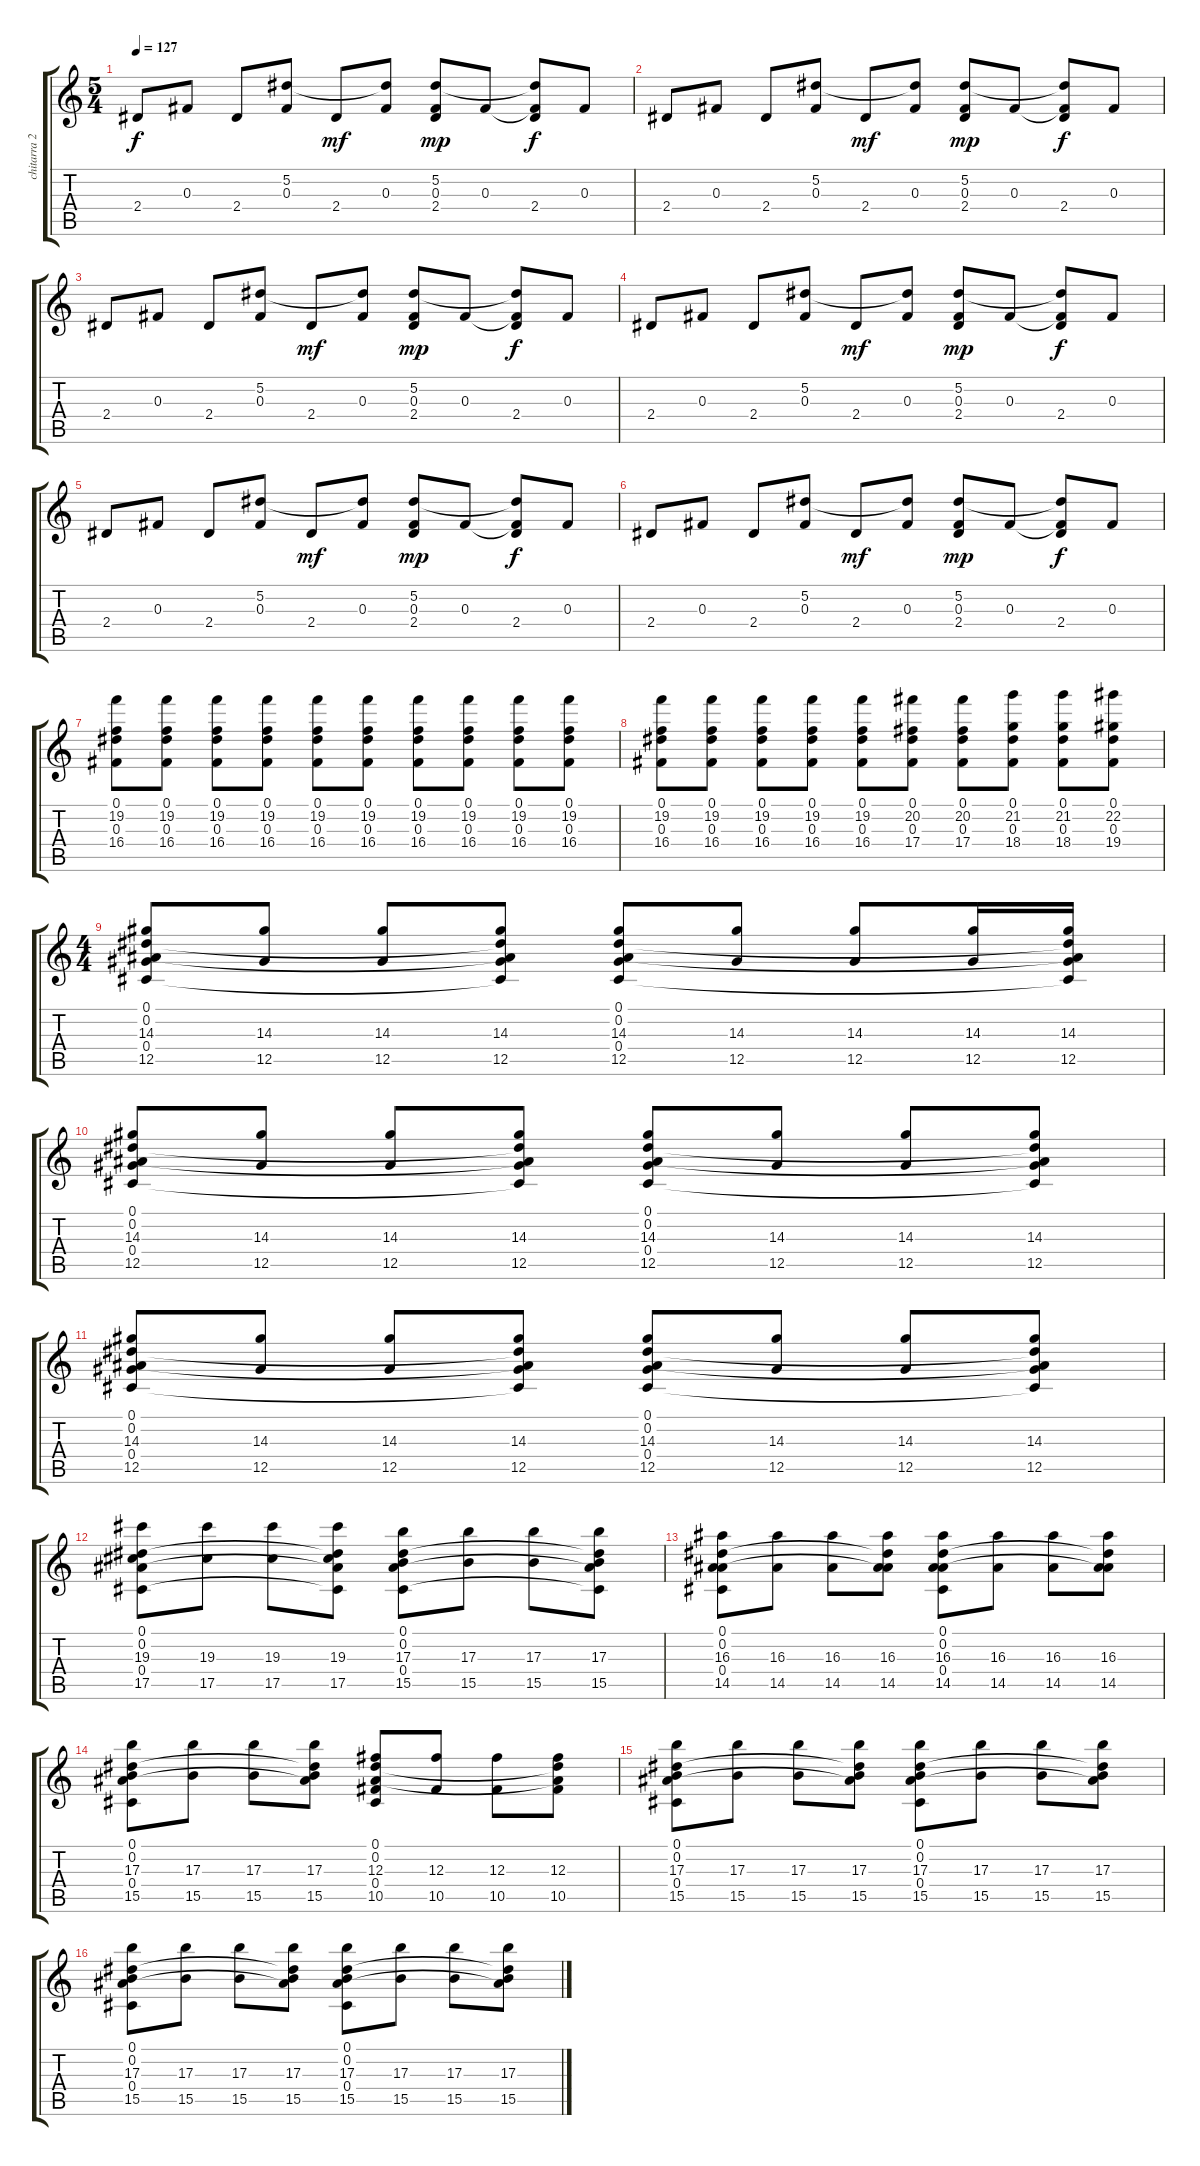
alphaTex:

\track ("chitarra 2" "chitarra 2") {instrument overdrivenguitar}
\staff {score tabs}
\tuning (Eb4 Bb3 Gb3 Db3 Ab2 Eb2) {hide}
\ts (5 4)
\tempo 127
\clef g2
\ks c
2.4.8{dy f} 0.3.8 2.4.8 (5.2 0.3).8 2.4.8{dy mf} (5.2{t} 0.3).8 (5.2 0.3 2.4).8{dy mp} 0.3.8 (5.2{t} 0.3{t} 2.4).8{dy f} 0.3.8 |
2.4.8 0.3.8 2.4.8 (5.2 0.3).8 2.4.8{dy mf} (5.2{t} 0.3).8 (5.2 0.3 2.4).8{dy mp} 0.3.8 (5.2{t} 0.3{t} 2.4).8{dy f} 0.3.8 |
2.4.8 0.3.8 2.4.8 (5.2 0.3).8 2.4.8{dy mf} (5.2{t} 0.3).8 (5.2 0.3 2.4).8{dy mp} 0.3.8 (5.2{t} 0.3{t} 2.4).8{dy f} 0.3.8 |
2.4.8 0.3.8 2.4.8 (5.2 0.3).8 2.4.8{dy mf} (5.2{t} 0.3).8 (5.2 0.3 2.4).8{dy mp} 0.3.8 (5.2{t} 0.3{t} 2.4).8{dy f} 0.3.8 |
2.4.8 0.3.8 2.4.8 (5.2 0.3).8 2.4.8{dy mf} (5.2{t} 0.3).8 (5.2 0.3 2.4).8{dy mp} 0.3.8 (5.2{t} 0.3{t} 2.4).8{dy f} 0.3.8 |
2.4.8 0.3.8 2.4.8 (5.2 0.3).8 2.4.8{dy mf} (5.2{t} 0.3).8 (5.2 0.3 2.4).8{dy mp} 0.3.8 (5.2{t} 0.3{t} 2.4).8{dy f} 0.3.8 |
(0.1 19.2 0.3 16.4).8 (0.1 19.2 0.3 16.4).8 (0.1 19.2 0.3 16.4).8 (0.1 19.2 0.3 16.4).8 (0.1 19.2 0.3 16.4).8 (0.1 19.2 0.3 16.4).8 (0.1 19.2 0.3 16.4).8 (0.1 19.2 0.3 16.4).8 (0.1 19.2 0.3 16.4).8 (0.1 19.2 0.3 16.4).8 |
(0.1 19.2 0.3 16.4).8{volume 12} (0.1 19.2 0.3 16.4).8 (0.1 19.2 0.3 16.4).8 (0.1 19.2 0.3 16.4).8 (0.1 19.2 0.3 16.4).8 (0.1 20.2 0.3 17.4).8 (0.1 20.2 0.3 17.4).8 (0.1 21.2 0.3 18.4).8 (0.1 21.2 0.3 18.4).8 (0.1 22.2 0.3 19.4).8 |
\ts (4 4)
(0.1 0.2 14.3 0.4 12.5).8{volume 11 instrument overdrivenguitar} (14.3 12.5).8 (14.3 12.5).8 (0.1{t} 0.2{t} 14.3 0.4{t} 12.5).8 (0.1 0.2 14.3 0.4 12.5).8 (14.3 12.5).8 (14.3 12.5).8 (14.3 12.5).16 (0.1{t} 0.2{t} 14.3 0.4{t} 12.5).16 |
(0.1 0.2 14.3 0.4 12.5).8 (14.3 12.5).8 (14.3 12.5).8 (0.1{t} 0.2{t} 14.3 0.4{t} 12.5).8 (0.1 0.2 14.3 0.4 12.5).8 (14.3 12.5).8 (14.3 12.5).8 (0.1{t} 0.2{t} 14.3 0.4{t} 12.5).8 |
(0.1 0.2 14.3 0.4 12.5).8 (14.3 12.5).8 (14.3 12.5).8 (0.1{t} 0.2{t} 14.3 0.4{t} 12.5).8 (0.1 0.2 14.3 0.4 12.5).8 (14.3 12.5).8 (14.3 12.5).8 (0.1{t} 0.2{t} 14.3 0.4{t} 12.5).8 |
(0.1 0.2 19.3 0.4 17.5).8 (19.3 17.5).8 (19.3 17.5).8 (0.1{t} 0.2{t} 19.3 0.4{t} 17.5).8 (0.1 0.2 17.3 0.4 15.5).8 (17.3 15.5).8 (17.3 15.5).8 (0.1{t} 0.2{t} 17.3 0.4{t} 15.5).8 |
(0.1 0.2 16.3 0.4 14.5).8 (16.3 14.5).8 (16.3 14.5).8 (0.1{t} 0.2{t} 16.3 14.5).8 (0.1 0.2 16.3 0.4 14.5).8 (16.3 14.5).8 (16.3 14.5).8 (0.1{t} 0.2{t} 16.3 14.5).8 |
(0.1 0.2 17.3 0.4 15.5).8 (17.3 15.5).8 (17.3 15.5).8 (0.1{t} 0.2{t} 17.3 15.5).8 (0.1 0.2 12.3 0.4 10.5).8 (12.3 10.5).8 (12.3 10.5).8 (0.1{t} 0.2{t} 12.3 10.5).8 |
(0.1 0.2 17.3 0.4 15.5).8 (17.3 15.5).8 (17.3 15.5).8 (0.1{t} 0.2{t} 17.3 15.5).8 (0.1 0.2 17.3 0.4 15.5).8 (17.3 15.5).8 (17.3 15.5).8 (0.1{t} 0.2{t} 17.3 15.5).8 |
(0.1 0.2 17.3 0.4 15.5).8 (17.3 15.5).8 (17.3 15.5).8 (0.1{t} 0.2{t} 17.3 15.5).8 (0.1 0.2 17.3 0.4 15.5).8 (17.3 15.5).8 (17.3 15.5).8 (0.1{t} 0.2{t} 17.3 15.5).8
